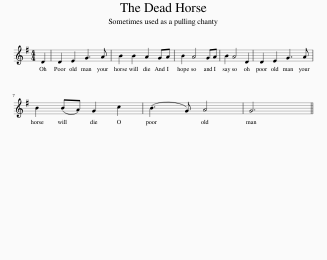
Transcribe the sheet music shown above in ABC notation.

X:1
L:1/8
M:4/4
I:linebreak $
K:G
V:1 treble
V:1
 D2 | D2 E2 G3 A | B2 B2 A2 GA | B2 A4 GA | B2 A4 D2 | %5
 D2 E2 G3 A |$ B2 (BA) G2 c2 | (B3 G) A4 | G6 || %9
